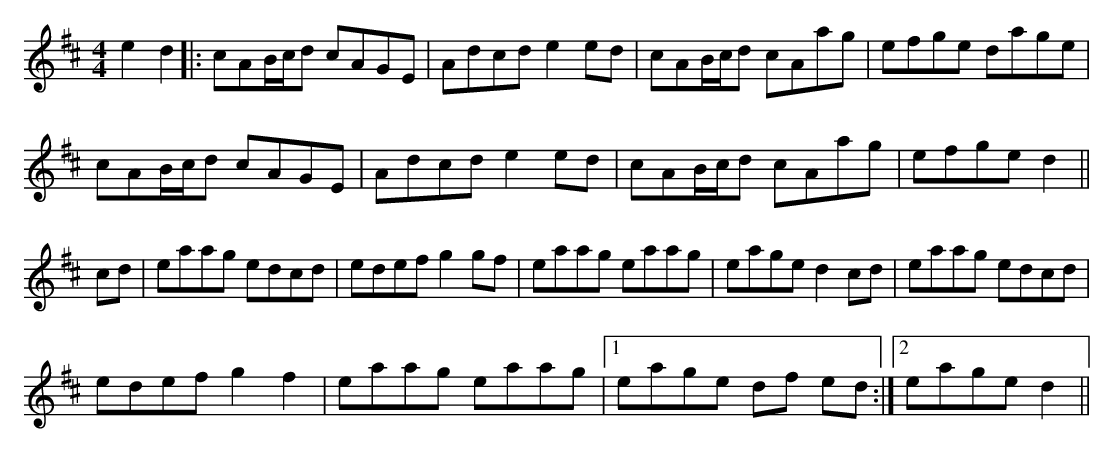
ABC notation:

X:1
M:4/4
K:Amix
e2 d2|:cAB/c/d cAGE|Adcd e2 ed|cAB/c/d cAag|efge dage|
cAB/c/d cAGE|Adcd e2 ed|cAB/c/d cAag|efge d2||
cd|eaag edcd|edef g2 gf|eaag eaag|eage d2 cd|eaag edcd|
edef g2 f2|eaag eaag|1 eage df ed:|2 eage d2||
